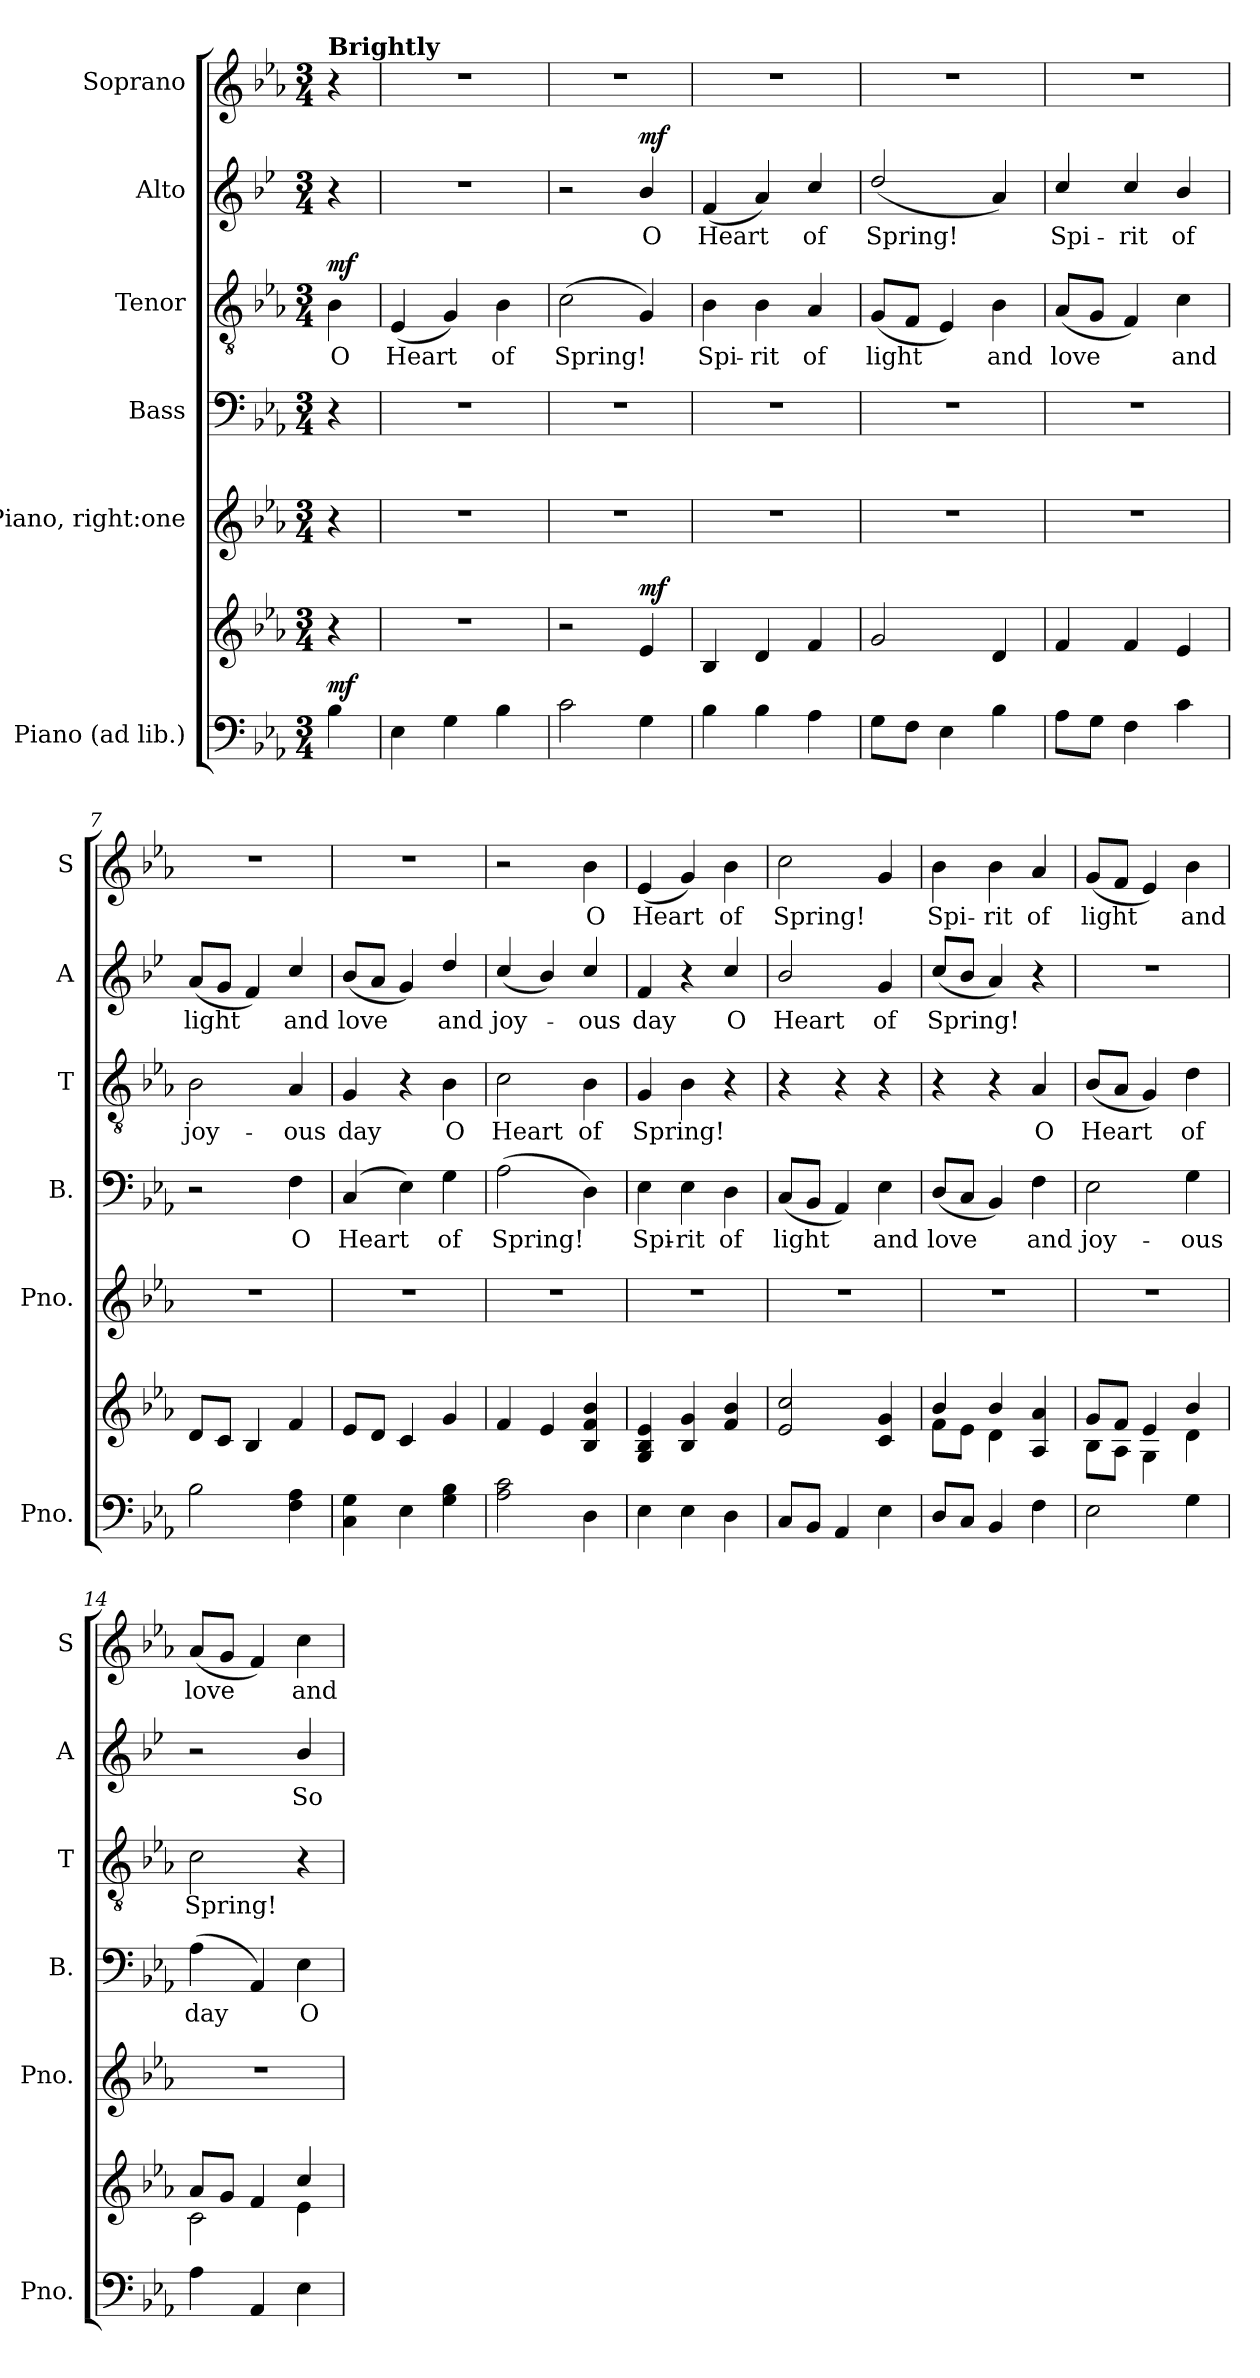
**kern	**kern	**dynam	**kern	**kern	**text	**kern	**text	**dynam	**kern	**text	**dynam	**kern	**text
*part6	*part6	*part6	*part5	*part4	*part4	*part3	*part3	*part3	*part2	*part2	*part2	*part1	*part1
*staff7	*staff6	*staff6/7	*staff5	*staff4	*staff4	*staff3	*staff3	*staff3	*staff2	*staff2	*staff2	*staff1	*staff1
*I"Piano (ad lib.)	*	*	*I"Piano, right:one	*I"Bass	*	*I"Tenor	*	*	*I"Alto	*	*	*I"Soprano	*
*I'Pno.	*	*	*I'Pno.	*I'B.	*	*I'T	*	*	*I'A	*	*	*I'S	*
*clefF4	*clefG2	*	*clefG2	*clefF4	*	*clefGv2	*	*	*clefG2	*	*	*clefG2	*
*	*	*	*	*	*	*	*	*	*ITrd4c7	*	*	*	*
*k[b-e-a-]	*k[b-e-a-]	*	*k[b-e-a-]	*k[b-e-a-]	*	*k[b-e-a-]	*	*	*k[b-e-a-]	*	*	*k[b-e-a-]	*
*M3/4	*M3/4	*	*M3/4	*M3/4	*	*M3/4	*	*	*M3/4	*	*	*M3/4	*
*MM100	*MM100	*	*MM100	*MM100	*	*MM100	*	*	*MM100	*	*	*MM100	*
=1	=1	=1	=1	=1	=1	=1	=1	=1	=1	=1	=1	=1	=1
!	!	!	!	!	!	!	!	!	!	!	!	!LO:TX:a:B:t=Brightly	!
!	!	!LO:DY:a=2	!	!	!	!	!LO:LY:b	!LO:DY:a	!	!	!	!	!
4B-\	4r	mf	4r	4r	.	4B-\	O	mf	4r	.	.	4r	.
=2	=2	=2	=2	=2	=2	=2	=2	=2	=2	=2	=2	=2	=2
!	!	!	!	!	!	!	!LO:LY:b	!	!	!	!	!	!
4E-\	2.r	.	2.r	2.r	.	(<4E-/	Heart	.	2.r	.	.	2.r	.
4G\	.	.	.	.	.	4G/)	.	.	.	.	.	.	.
!	!	!	!	!	!	!	!LO:LY:b	!	!	!	!	!	!
4B-\	.	.	.	.	.	4B-\	of	.	.	.	.	.	.
=3	=3	=3	=3	=3	=3	=3	=3	=3	=3	=3	=3	=3	=3
!	!	!	!	!	!	!	!LO:LY:b	!	!	!	!	!	!
2c\	2r	.	2.r	2.r	.	(>2c\	Spring!	.	2r	.	.	2.r	.
!	!	!LO:DY:a	!	!	!	!	!	!	!	!LO:LY:b	!LO:DY:a	!	!
4G\	4e-/	mf	.	.	.	4G/)	.	.	4e-/	O	mf	.	.
=4	=4	=4	=4	=4	=4	=4	=4	=4	=4	=4	=4	=4	=4
!	!	!	!	!	!	!	!LO:LY:b	!	!	!LO:LY:b	!	!	!
4B-\	4B-/	.	2.r	2.r	.	4B-\	Spi-	.	(<4B-/	Heart	.	2.r	.
!	!	!	!	!	!	!	!LO:LY:b	!	!	!	!	!	!
4B-\	4d/	.	.	.	.	4B-\	-rit	.	4d/)	.	.	.	.
!	!	!	!	!	!	!	!LO:LY:b	!	!	!LO:LY:b	!	!	!
4A-\	4f/	.	.	.	.	4A-/	of	.	4f/	of	.	.	.
=5	=5	=5	=5	=5	=5	=5	=5	=5	=5	=5	=5	=5	=5
!	!	!	!	!	!	!	!LO:LY:b	!	!	!LO:LY:b	!	!	!
8G\L	2g/	.	2.r	2.r	.	(<8G/L	light	.	(<2g/	Spring!	.	2.r	.
8F\J	.	.	.	.	.	8F/J	.	.	.	.	.	.	.
4E-\	.	.	.	.	.	4E-/)	.	.	.	.	.	.	.
!	!	!	!	!	!	!	!LO:LY:b	!	!	!	!	!	!
4B-\	4d/	.	.	.	.	4B-\	and	.	4d/)	.	.	.	.
=6	=6	=6	=6	=6	=6	=6	=6	=6	=6	=6	=6	=6	=6
!	!	!	!	!	!	!	!LO:LY:b	!	!	!LO:LY:b	!	!	!
8A-\L	4f/	.	2.r	2.r	.	(<8A-/L	love	.	4f/	Spi-	.	2.r	.
8G\J	.	.	.	.	.	8G/J	.	.	.	.	.	.	.
!	!	!	!	!	!	!	!	!	!	!LO:LY:b	!	!	!
4F\	4f/	.	.	.	.	4F/)	.	.	4f/	-rit	.	.	.
!	!	!	!	!	!	!	!LO:LY:b	!	!	!LO:LY:b	!	!	!
4c\	4e-/	.	.	.	.	4c\	and	.	4e-/	of	.	.	.
=7	=7	=7	=7	=7	=7	=7	=7	=7	=7	=7	=7	=7	=7
!	!	!	!	!	!	!	!LO:LY:b	!	!	!LO:LY:b	!	!	!
2B-\	8d/L	.	2.r	2r	.	2B-\	joy-	.	(<8d/L	light	.	2.r	.
.	8c/J	.	.	.	.	.	.	.	8c/J	.	.	.	.
.	4B-/	.	.	.	.	.	.	.	4B-/)	.	.	.	.
!	!	!	!	!	!LO:LY:b	!	!LO:LY:b	!	!	!LO:LY:b	!	!	!
4F\ 4A-\	4f/	.	.	4F\	O	4A-/	-ous	.	4f/	and	.	.	.
=8	=8	=8	=8	=8	=8	=8	=8	=8	=8	=8	=8	=8	=8
!	!	!	!	!	!LO:LY:b	!	!LO:LY:b	!	!	!LO:LY:b	!	!	!
4C\ 4G\	8e-/L	.	2.r	(>4C/	Heart	4G/	day	.	(<8e-/L	love	.	2.r	.
.	8d/J	.	.	.	.	.	.	.	8d/J	.	.	.	.
4E-\	4c/	.	.	4E-\)	.	4r	.	.	4c/)	.	.	.	.
!	!	!	!	!	!LO:LY:b	!	!LO:LY:b	!	!	!LO:LY:b	!	!	!
4G\ 4B-\	4g/	.	.	4G\	of	4B-\	O	.	4g/	and	.	.	.
=9	=9	=9	=9	=9	=9	=9	=9	=9	=9	=9	=9	=9	=9
!	!	!	!	!	!LO:LY:b	!	!LO:LY:b	!	!	!LO:LY:b	!	!	!
2A-\ 2c\	4f/	.	2.r	(>2A-\	Spring!	2c\	Heart	.	(<4f/	joy-	.	2r	.
.	4e-/	.	.	.	.	.	.	.	4e-/)	.	.	.	.
!	!	!	!	!	!	!	!LO:LY:b	!	!	!LO:LY:b	!	!	!LO:LY:b
4D\	4B-/ 4f/ 4b-/	.	.	4D\)	.	4B-\	of	.	4f/	-ous	.	4b-\	O
!!LO:LB:g=z
=10	=10	=10	=10	=10	=10	=10	=10	=10	=10	=10	=10	=10	=10
!	!	!	!	!	!LO:LY:b	!	!LO:LY:b	!	!	!LO:LY:b	!	!	!LO:LY:b
4E-\	4G/ 4B-/ 4e-/	.	2.r	4E-\	Spi-	4G/	Spring!	.	4B-/	day	.	(<4e-/	Heart
!	!	!	!	!	!LO:LY:b	!	!	!	!	!	!	!	!
4E-\	4B-/ 4g/	.	.	4E-\	-rit	4B-\	.	.	4r	.	.	4g/)	.
!	!	!	!	!	!LO:LY:b	!	!	!	!	!LO:LY:b	!	!	!LO:LY:b
4D\	4f/ 4b-/	.	.	4D\	of	4r	.	.	4f/	O	.	4b-\	of
=11	=11	=11	=11	=11	=11	=11	=11	=11	=11	=11	=11	=11	=11
!	!	!	!	!	!LO:LY:b	!	!	!	!	!LO:LY:b	!	!	!LO:LY:b
8C/L	2e-/ 2cc/	.	2.r	(<8C/L	light	4r	.	.	2e-/	Heart	.	2cc\	Spring!
8BB-/J	.	.	.	8BB-/J	.	.	.	.	.	.	.	.	.
4AA-/	.	.	.	4AA-/)	.	4r	.	.	.	.	.	.	.
!	!	!	!	!	!LO:LY:b	!	!	!	!	!LO:LY:b	!	!	!
4E-\	4c/ 4g/	.	.	4E-\	and	4r	.	.	4c/	of	.	4g/	.
=12	=12	=12	=12	=12	=12	=12	=12	=12	=12	=12	=12	=12	=12
*	*^	*	*	*	*	*	*	*	*	*	*	*	*
!	!	!	!	!	!	!LO:LY:b	!	!	!	!	!LO:LY:b	!	!	!LO:LY:b
8D/L	4b-/	8f\L	.	2.r	(<8D/L	love	4r	.	.	(<8f/L	Spring!	.	4b-\	Spi-
8C/J	.	8e-\J	.	.	8C/J	.	.	.	.	8e-/J	.	.	.	.
!	!	!	!	!	!	!	!	!	!	!	!	!	!	!LO:LY:b
4BB-/	4b-/	4d\	.	.	4BB-/)	.	4r	.	.	4d/)	.	.	4b-\	-rit
!	!	!	!	!	!	!LO:LY:b	!	!LO:LY:b	!	!	!	!	!	!LO:LY:b
4F\	4A-/ 4a-/	4ryy	.	.	4F\	and	4A-/	O	.	4r	.	.	4a-/	of
=13	=13	=13	=13	=13	=13	=13	=13	=13	=13	=13	=13	=13	=13	=13
!	!	!	!	!	!	!LO:LY:b	!	!LO:LY:b	!	!	!	!	!	!LO:LY:b
2E-\	8g/L	8B-\L	.	2.r	2E-\	joy-	(<8B-/L	Heart	.	2.r	.	.	(<8g/L	light
.	8f/J	8A-\J	.	.	.	.	8A-/J	.	.	.	.	.	8f/J	.
.	4e-/	4G\	.	.	.	.	4G/)	.	.	.	.	.	4e-/)	.
!	!	!	!	!	!	!LO:LY:b	!	!LO:LY:b	!	!	!	!	!	!LO:LY:b
4G\	4b-/	4d\	.	.	4G\	-ous	4d\	of	.	.	.	.	4b-\	and
=14	=14	=14	=14	=14	=14	=14	=14	=14	=14	=14	=14	=14	=14	=14
!	!	!	!	!	!	!LO:LY:b	!	!LO:LY:b	!	!	!	!	!	!LO:LY:b
4A-\	8a-/L	2c\	.	2.r	(>4A-\	day	2c\	Spring!	.	2r	.	.	(<8a-/L	love
.	8g/J	.	.	.	.	.	.	.	.	.	.	.	8g/J	.
4AA-/	4f/	.	.	.	4AA-/)	.	.	.	.	.	.	.	4f/)	.
!	!	!	!	!	!	!LO:LY:b	!	!	!	!	!LO:LY:b	!	!	!LO:LY:b
4E-\	4cc/	4e-\	.	.	4E-\	O	4r	.	.	4e-/	So	.	4cc\	and
*	*v	*v	*	*	*	*	*	*	*	*	*	*	*	*
=	=	=	=	=	=	=	=	=	=	=	=	=	=
*-	*-	*-	*-	*-	*-	*-	*-	*-	*-	*-	*-	*-	*-
